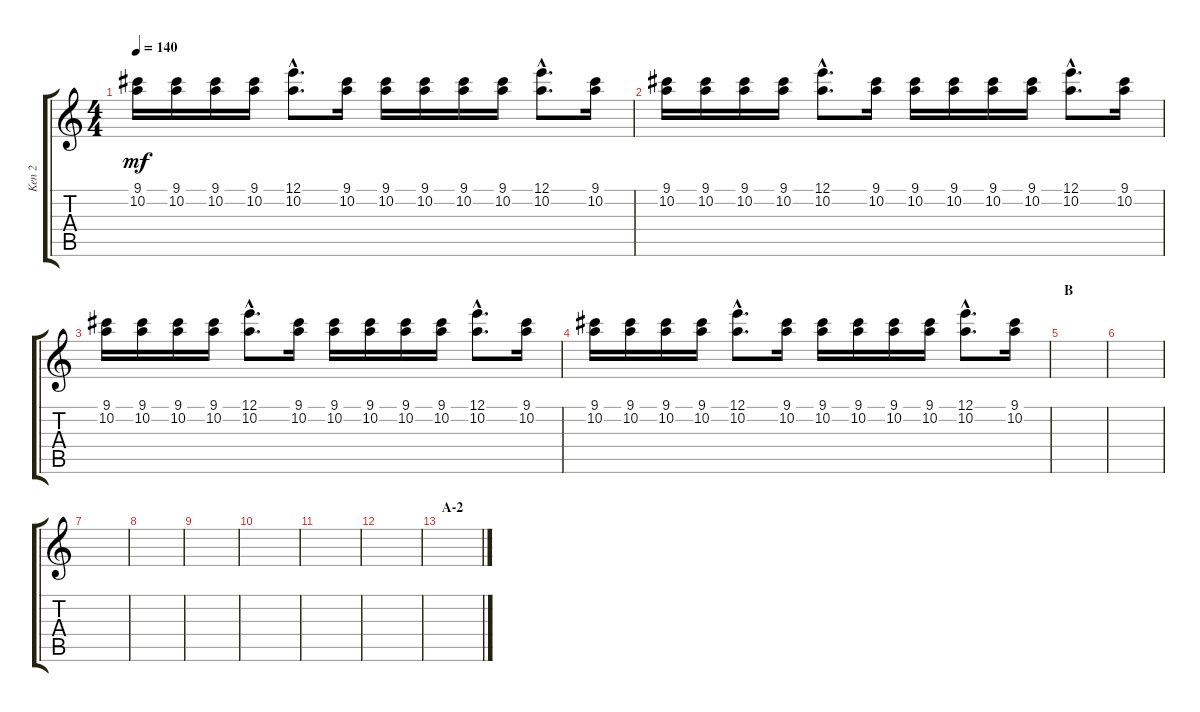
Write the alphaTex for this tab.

\track ("Ken 2" "Ken 2") {instrument distortionguitar}
\staff {score tabs}
\tuning (E4 B3 G3 D3 A2 E2) {hide}
\ts (4 4)
\tempo 140
\clef g2
\ks c
(9.1 10.2).16{dy mf volume 13 instrument electricguitarjazz} (9.1 10.2).16 (9.1 10.2).16 (9.1 10.2).16 (12.1{hac} 10.2{hac}).8{d} (9.1 10.2).16 (9.1 10.2).16 (9.1 10.2).16 (9.1 10.2).16 (9.1 10.2).16 (12.1{hac} 10.2{hac}).8{d} (9.1 10.2).16 |
(9.1 10.2).16{volume 13 instrument electricguitarjazz} (9.1 10.2).16 (9.1 10.2).16 (9.1 10.2).16 (12.1{hac} 10.2{hac}).8{d} (9.1 10.2).16 (9.1 10.2).16 (9.1 10.2).16 (9.1 10.2).16 (9.1 10.2).16 (12.1{hac} 10.2{hac}).8{d} (9.1 10.2).16 |
(9.1 10.2).16{volume 13 instrument electricguitarjazz} (9.1 10.2).16 (9.1 10.2).16 (9.1 10.2).16 (12.1{hac} 10.2{hac}).8{d} (9.1 10.2).16 (9.1 10.2).16 (9.1 10.2).16 (9.1 10.2).16 (9.1 10.2).16 (12.1{hac} 10.2{hac}).8{d} (9.1 10.2).16 |
(9.1 10.2).16{volume 13 instrument electricguitarjazz} (9.1 10.2).16 (9.1 10.2).16 (9.1 10.2).16 (12.1{hac} 10.2{hac}).8{d} (9.1 10.2).16 (9.1 10.2).16 (9.1 10.2).16 (9.1 10.2).16 (9.1 10.2).16 (12.1{hac} 10.2{hac}).8{d} (9.1 10.2).16 |
\section ("" "B")
|
|
|
|
|
|
|
|
\section ("" "A-2")
